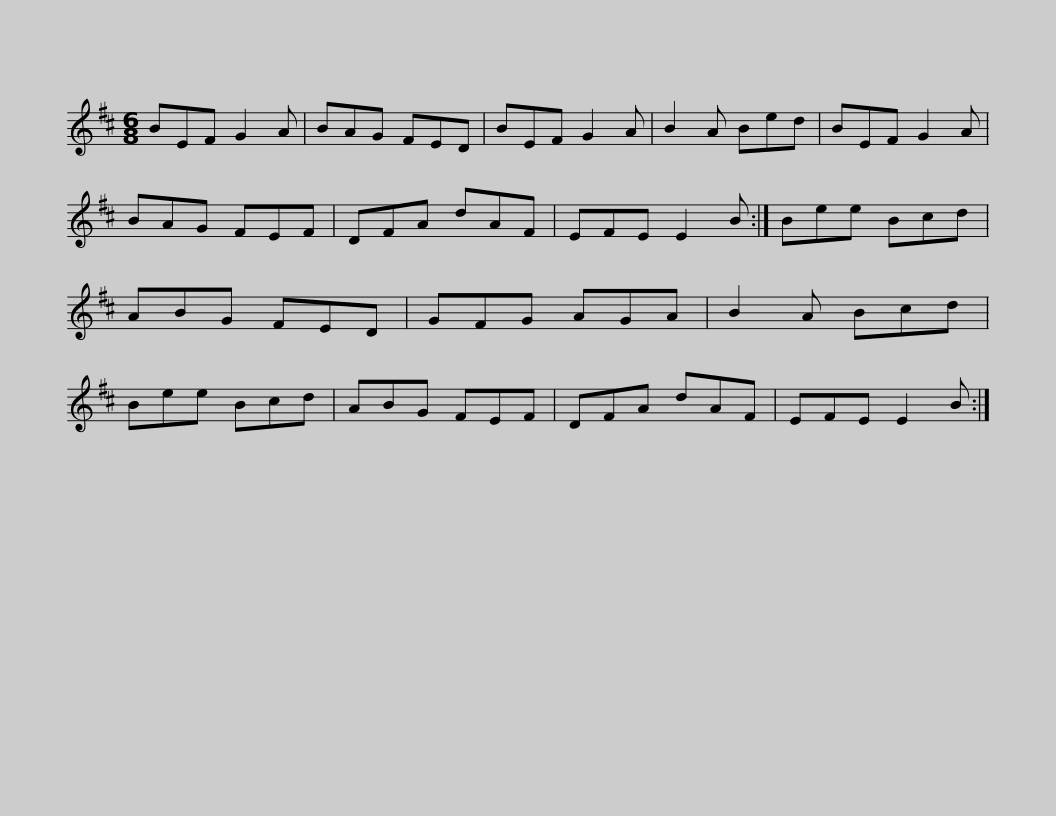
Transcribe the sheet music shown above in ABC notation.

X:1
L:1/8
M:6/8
I:linebreak $
K:D
V:1 treble
V:1
 BEF G2 A | BAG FED | BEF G2 A | B2 A Bed | BEF G2 A | %5
 BAG FEF | DFA dAF |$ EFE E2 B :| Bee Bcd | ABG FED | %10
 GFG AGA | B2 A Bcd | Bee Bcd | ABG FEF |$ DFA dAF | %15
 EFE E2 B :| %16
